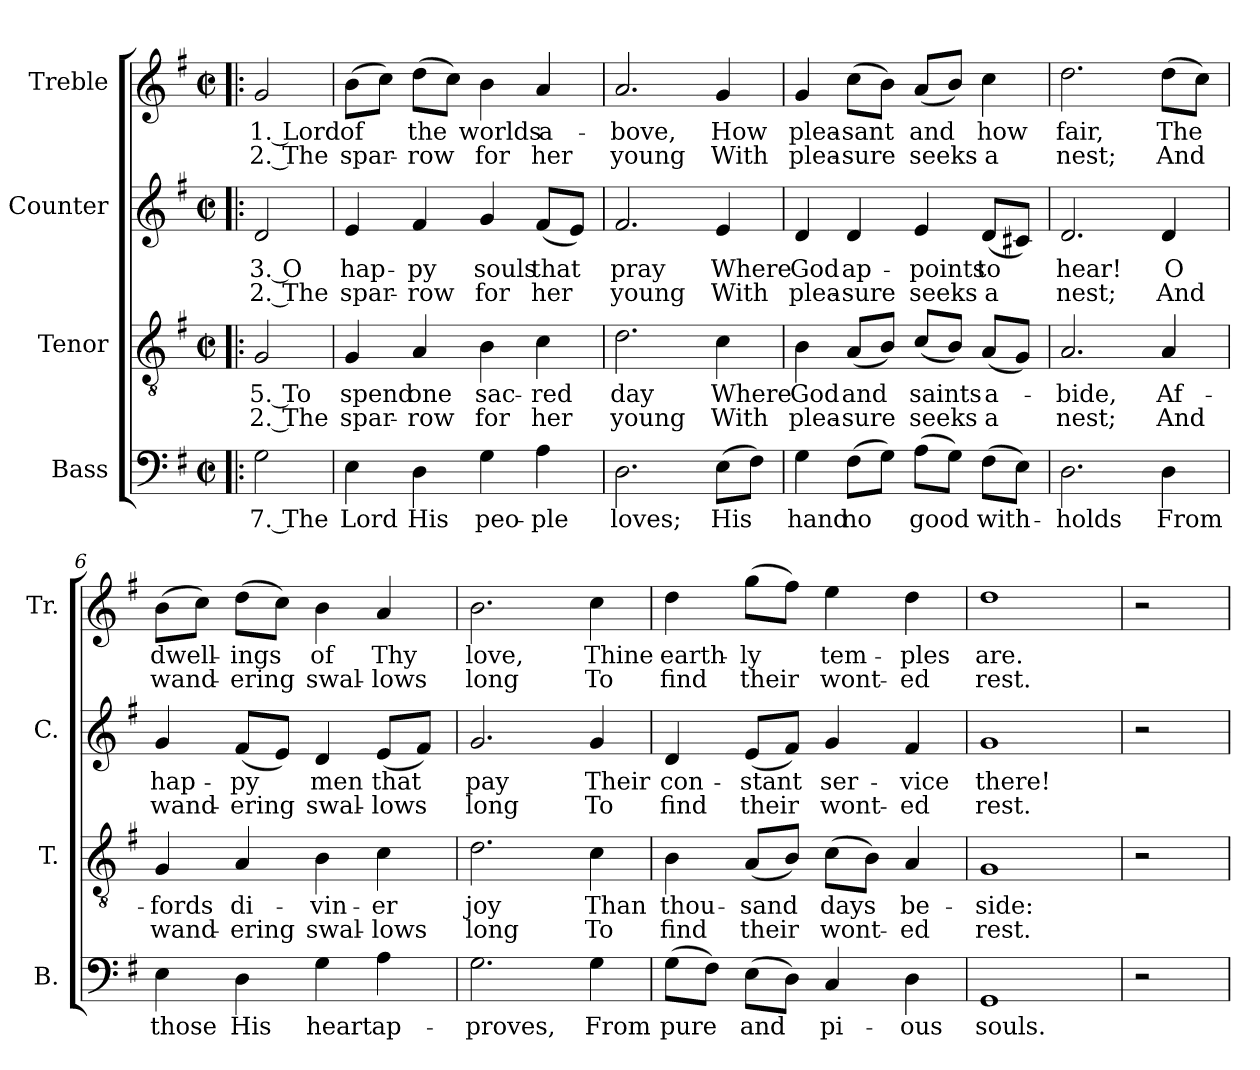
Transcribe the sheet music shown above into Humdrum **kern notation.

**kern	**text	**kern	**text	**text	**kern	**text	**text	**kern	**text	**text
*part4	*part4	*part3	*part3	*part3	*part2	*part2	*part2	*part1	*part1	*part1
*staff4	*staff4	*staff3	*staff3	*staff3	*staff2	*staff2	*staff2	*staff1	*staff1	*staff1
*I"Bass	*	*I"Tenor	*	*	*I"Counter	*	*	*I"Treble	*	*
*I'B.	*	*I'T.	*	*	*I'C.	*	*	*I'Tr.	*	*
*clefF4	*	*clefGv2	*	*	*clefG2	*	*	*clefG2	*	*
*k[f#]	*	*k[f#]	*	*	*k[f#]	*	*	*k[f#]	*	*
*G:	*	*G:	*	*	*G:	*	*	*G:	*	*
*M2/2	*	*M2/2	*	*	*M2/2	*	*	*M2/2	*	*
*met(c|)	*	*met(c|)	*	*	*met(c|)	*	*	*met(c|)	*	*
=1!|:	=1!|:	=1!|:	=1!|:	=1!|:	=1!|:	=1!|:	=1!|:	=1!|:	=1!|:	=1!|:
!	!LO:LY:b:rj	!	!LO:LY:b:rj	!LO:LY:b:rj	!	!LO:LY:b:rj	!LO:LY:b:rj	!	!LO:LY:b:rj	!LO:LY:b:rj
2G\	7. The	2G/	5. To	2. The	2d/	3. O	2. The	2g/	1. Lord	2. The
=2	=2	=2	=2	=2	=2	=2	=2	=2	=2	=2
!	!LO:LY:b	!	!LO:LY:b	!LO:LY:b	!	!LO:LY:b	!LO:LY:b	!	!LO:LY:b	!LO:LY:b
4E\	Lord	4G/	spend	spar-	4e/	hap-	spar-	(>8b\L	of	spar-
.	.	.	.	.	.	.	.	8cc\J)	.	.
!	!LO:LY:b	!	!LO:LY:b	!LO:LY:b	!	!LO:LY:b	!LO:LY:b	!	!LO:LY:b	!LO:LY:b
4D\	His	4A/	one	-row	4f#/	-py	-row	(>8dd\L	the	-row
.	.	.	.	.	.	.	.	8cc\J)	.	.
!	!LO:LY:b	!	!LO:LY:b	!LO:LY:b	!	!LO:LY:b	!LO:LY:b	!	!LO:LY:b	!LO:LY:b
4G\	peo-	4B\	sac-	for	4g/	souls	for	4b\	worlds	for
!	!LO:LY:b	!	!LO:LY:b	!LO:LY:b	!	!LO:LY:b	!LO:LY:b	!	!LO:LY:b	!LO:LY:b
4A\	-ple	4c\	-red	her	(<8f#/L	that	her	4a/	a-	her
.	.	.	.	.	8e/J)	.	.	.	.	.
=3	=3	=3	=3	=3	=3	=3	=3	=3	=3	=3
!	!LO:LY:b	!	!LO:LY:b	!LO:LY:b	!	!LO:LY:b	!LO:LY:b	!	!LO:LY:b	!LO:LY:b
2.D\	loves;	2.d\	day	young	2.f#/	pray	young	2.a/	-bove,	young
!	!LO:LY:b	!	!LO:LY:b	!LO:LY:b	!	!LO:LY:b	!LO:LY:b	!	!LO:LY:b	!LO:LY:b
(>8E\L	His	4c\	Where	With	4e/	Where	With	4g/	How	With
8F#\J)	.	.	.	.	.	.	.	.	.	.
=4	=4	=4	=4	=4	=4	=4	=4	=4	=4	=4
!	!LO:LY:b	!	!LO:LY:b	!LO:LY:b	!	!LO:LY:b	!LO:LY:b	!	!LO:LY:b	!LO:LY:b
4G\	hand	4B\	God	plea-	4d/	God	plea-	4g/	plea-	plea-
!	!LO:LY:b	!	!LO:LY:b	!LO:LY:b	!	!LO:LY:b	!LO:LY:b	!	!LO:LY:b	!LO:LY:b
(>8F#\L	no	(<8A/L	and	-sure	4d/	ap-	-sure	(>8cc\L	-sant	-sure
8G\J)	.	8B/J)	.	.	.	.	.	8b\J)	.	.
!	!LO:LY:b	!	!LO:LY:b	!LO:LY:b	!	!LO:LY:b	!LO:LY:b	!	!LO:LY:b	!LO:LY:b
(>8A\L	good	(<8c/L	saints	seeks	4e/	-points	seeks	(<8a/L	and	seeks
8G\J)	.	8B/J)	.	.	.	.	.	8b/J)	.	.
!	!LO:LY:b	!	!LO:LY:b	!LO:LY:b	!	!LO:LY:b	!LO:LY:b	!	!LO:LY:b	!LO:LY:b
(>8F#\L	with-	(<8A/L	a-	a	(<8d/L	to	a	4cc\	how	a
8E\J)	.	8G/J)	.	.	8c#X/J)	.	.	.	.	.
!!LO:LB:g=z
=5	=5	=5	=5	=5	=5	=5	=5	=5	=5	=5
!	!LO:LY:b	!	!LO:LY:b	!LO:LY:b	!	!LO:LY:b	!LO:LY:b	!	!LO:LY:b	!LO:LY:b
2.D\	-holds	2.A/	-bide,	nest;	2.d/	hear!	nest;	2.dd\	fair,	nest;
!	!LO:LY:b	!	!LO:LY:b	!LO:LY:b	!	!LO:LY:b	!LO:LY:b	!	!LO:LY:b	!LO:LY:b
4D\	From	4A/	Af-	And	4d/	O	And	(>8dd\L	The	And
.	.	.	.	.	.	.	.	8cc\J)	.	.
=6	=6	=6	=6	=6	=6	=6	=6	=6	=6	=6
!	!LO:LY:b	!	!LO:LY:b	!LO:LY:b	!	!LO:LY:b	!LO:LY:b	!	!LO:LY:b	!LO:LY:b
4E\	those	4G/	-fords	wand-	4g/	hap-	wand-	(>8b\L	dwell-	wand-
.	.	.	.	.	.	.	.	8cc\J)	.	.
!	!LO:LY:b	!	!LO:LY:b	!LO:LY:b	!	!LO:LY:b	!LO:LY:b	!	!LO:LY:b	!LO:LY:b
4D\	His	4A/	di-	-ering	(<8f#/L	-py	-ering	(>8dd\L	-ings	-ering
.	.	.	.	.	8e/J)	.	.	8cc\J)	.	.
!	!LO:LY:b	!	!LO:LY:b	!LO:LY:b	!	!LO:LY:b	!LO:LY:b	!	!LO:LY:b	!LO:LY:b
4G\	heart	4B\	-vin-	swal-	4d/	men	swal-	4b\	of	swal-
!	!LO:LY:b	!	!LO:LY:b	!LO:LY:b	!	!LO:LY:b	!LO:LY:b	!	!LO:LY:b	!LO:LY:b
4A\	ap-	4c\	-er	-lows	(<8e/L	that	-lows	4a/	Thy	-lows
.	.	.	.	.	8f#/J)	.	.	.	.	.
=7	=7	=7	=7	=7	=7	=7	=7	=7	=7	=7
!	!LO:LY:b	!	!LO:LY:b	!LO:LY:b	!	!LO:LY:b	!LO:LY:b	!	!LO:LY:b	!LO:LY:b
2.G\	-proves,	2.d\	joy	long	2.g/	pay	long	2.b\	love,	long
!	!LO:LY:b	!	!LO:LY:b	!LO:LY:b	!	!LO:LY:b	!LO:LY:b	!	!LO:LY:b	!LO:LY:b
4G\	From	4c\	Than	To	4g/	Their	To	4cc\	Thine	To
=8	=8	=8	=8	=8	=8	=8	=8	=8	=8	=8
!	!LO:LY:b	!	!LO:LY:b	!LO:LY:b	!	!LO:LY:b	!LO:LY:b	!	!LO:LY:b	!LO:LY:b
(>8G\L	pure	4B\	thou-	find	4d/	con-	find	4dd\	earth-	find
8F#\J)	.	.	.	.	.	.	.	.	.	.
!	!LO:LY:b	!	!LO:LY:b	!LO:LY:b	!	!LO:LY:b	!LO:LY:b	!	!LO:LY:b	!LO:LY:b
(>8E\L	and	(<8A/L	-sand	their	(<8e/L	-stant	their	(>8gg\L	-ly	their
8D\J)	.	8B/J)	.	.	8f#/J)	.	.	8ff#\J)	.	.
!	!LO:LY:b	!	!LO:LY:b	!LO:LY:b	!	!LO:LY:b	!LO:LY:b	!	!LO:LY:b	!LO:LY:b
4C/	pi-	(>8c\L	days	wont-	4g/	ser-	wont-	4ee\	tem-	wont-
.	.	8B\J)	.	.	.	.	.	.	.	.
!	!LO:LY:b	!	!LO:LY:b	!LO:LY:b	!	!LO:LY:b	!LO:LY:b	!	!LO:LY:b	!LO:LY:b
4D\	-ous	4A/	be-	-ed	4f#/	-vice	-ed	4dd\	-ples	-ed
!!LO:PB:g=z
=9	=9	=9	=9	=9	=9	=9	=9	=9	=9	=9
!	!LO:LY:b	!	!LO:LY:b	!LO:LY:b	!	!LO:LY:b	!LO:LY:b	!	!LO:LY:b	!LO:LY:b
1GG	souls.	1G	-side:	rest.	1g	there!	rest.	1dd	are.	rest.
=10	=10	=10	=10	=10	=10	=10	=10	=10	=10	=10
2r	.	2r	.	.	2r	.	.	2r	.	.
=	=	=	=	=	=	=	=	=	=	=
*-	*-	*-	*-	*-	*-	*-	*-	*-	*-	*-
